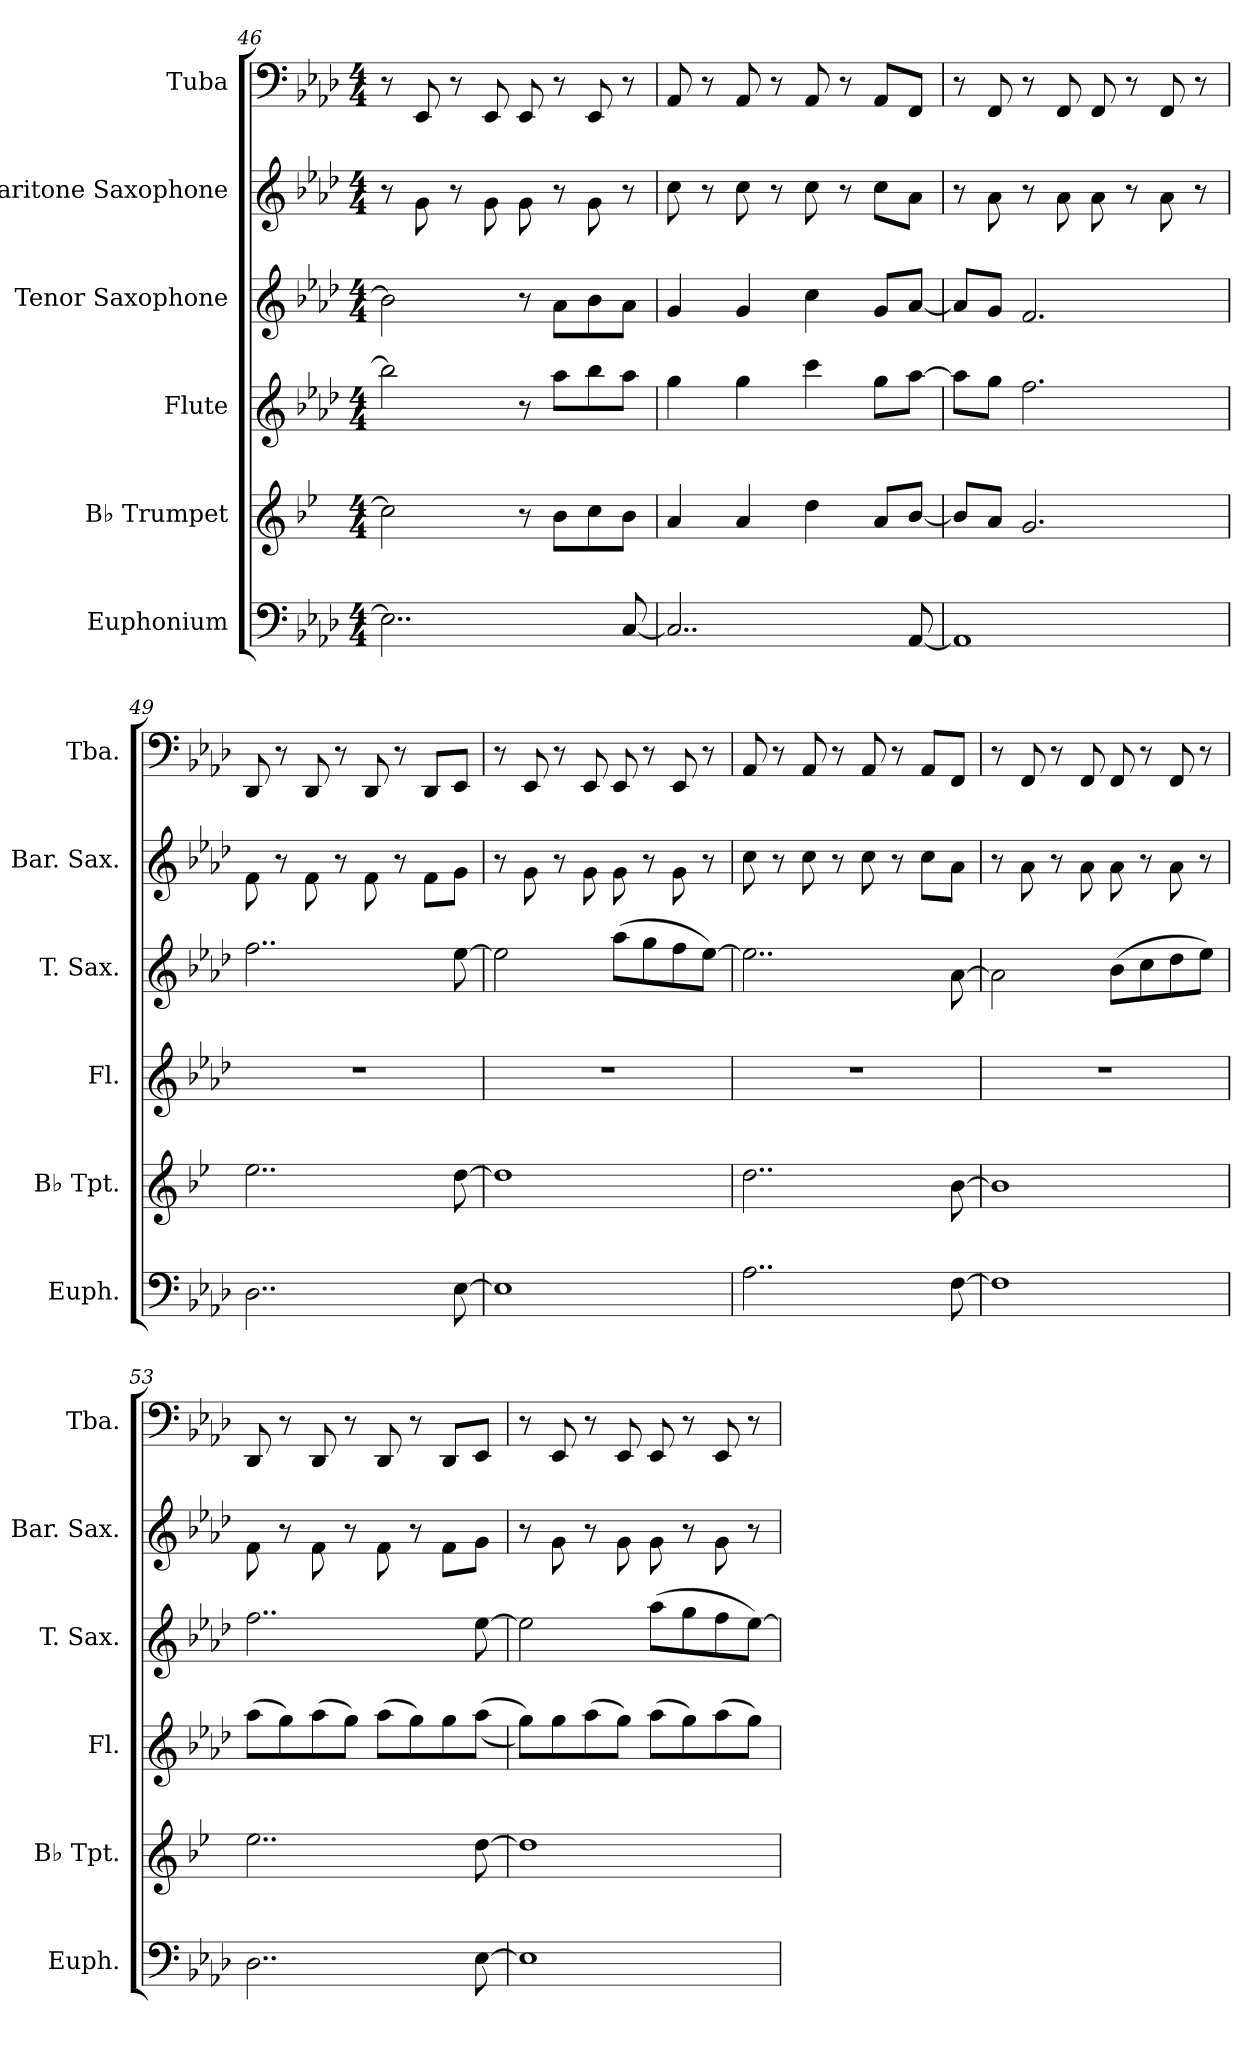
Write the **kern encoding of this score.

**kern	**kern	**kern	**kern	**kern	**kern
*part6	*part5	*part4	*part3	*part2	*part1
*staff6	*staff5	*staff4	*staff3	*staff2	*staff1
*I"Euphonium	*I"B♭ Trumpet	*I"Flute	*I"Tenor Saxophone	*I"Baritone Saxophone	*I"Tuba
*I'Euph.	*I'B♭ Tpt.	*I'Fl.	*I'T. Sax.	*I'Bar. Sax.	*I'Tba.
!!LO:PB:g=z
*clefF4	*clefG2	*clefG2	*clefG2	*clefG2	*clefF4
*	*ITrd1c2	*	*ITrd8c14	*ITrd12c21	*
*k[b-e-a-d-]	*k[b-e-a-d-]	*k[b-e-a-d-]	*k[b-e-a-d-]	*k[b-e-a-d-]	*k[b-e-a-d-]
*M4/4	*M4/4	*M4/4	*M4/4	*M4/4	*M4/4
=46	=46	=46	=46	=46	=46
2..E-\]	2b-\]	2bb-\]	2B-\]	8r	8r
.	.	.	.	8G\	8EE-/
.	.	.	.	8r	8r
.	.	.	.	8G\	8EE-/
.	8r	8r	8r	8G\	8EE-/
.	8a-\L	8aa-\L	8A-\L	8r	8r
.	8b-\	8bb-\	8B-\	8G\	8EE-/
[8C/	8a-\J	8aa-\J	8A-\J	8r	8r
=47	=47	=47	=47	=47	=47
2..C/]	4g/	4gg\	4G/	8c\	8AA-/
.	.	.	.	8r	8r
.	4g/	4gg\	4G/	8c\	8AA-/
.	.	.	.	8r	8r
.	4cc\	4ccc\	4c\	8c\	8AA-/
.	.	.	.	8r	8r
.	8g/L	8gg\L	8G/L	8c\L	8AA-/L
[8AA-/	[8a-/J	[8aa-\J	[8A-/J	8A-\J	8FF/J
=48	=48	=48	=48	=48	=48
1AA-]	8a-/L]	8aa-\L]	8A-/L]	8r	8r
.	8g/J	8gg\J	8G/J	8A-\	8FF/
.	2.f/	2.ff\	2.F/	8r	8r
.	.	.	.	8A-\	8FF/
.	.	.	.	8A-\	8FF/
.	.	.	.	8r	8r
.	.	.	.	8A-\	8FF/
.	.	.	.	8r	8r
=49	=49	=49	=49	=49	=49
2..D-\	2..dd-\	1r	2..f\	8F\	8DD-/
.	.	.	.	8r	8r
.	.	.	.	8F\	8DD-/
.	.	.	.	8r	8r
.	.	.	.	8F\	8DD-/
.	.	.	.	8r	8r
.	.	.	.	8F\L	8DD-/L
[8E-\	[8cc\	.	[8e-\	8G\J	8EE-/J
!!LO:LB:g=z
=50	=50	=50	=50	=50	=50
1E-]	1cc]	1r	2e-\]	8r	8r
.	.	.	.	8G\	8EE-/
.	.	.	.	8r	8r
.	.	.	.	8G\	8EE-/
.	.	.	(8a-\L	8G\	8EE-/
.	.	.	8g\	8r	8r
.	.	.	8f\	8G\	8EE-/
.	.	.	[8e-\J)	8r	8r
=51	=51	=51	=51	=51	=51
2..A-\	2..cc\	1r	2..e-\]	8c\	8AA-/
.	.	.	.	8r	8r
.	.	.	.	8c\	8AA-/
.	.	.	.	8r	8r
.	.	.	.	8c\	8AA-/
.	.	.	.	8r	8r
.	.	.	.	8c\L	8AA-/L
[8F\	[8a-\	.	[8A-\	8A-\J	8FF/J
=52	=52	=52	=52	=52	=52
1F]	1a-]	1r	2A-\]	8r	8r
.	.	.	.	8A-\	8FF/
.	.	.	.	8r	8r
.	.	.	.	8A-\	8FF/
.	.	.	(8B-\L	8A-\	8FF/
.	.	.	8c\	8r	8r
.	.	.	8d-\	8A-\	8FF/
.	.	.	8e-\J)	8r	8r
=53	=53	=53	=53	=53	=53
2..D-\	2..dd-\	(8aa-\L	2..f\	8F\	8DD-/
.	.	8gg\)	.	8r	8r
.	.	(8aa-\	.	8F\	8DD-/
.	.	8gg\J)	.	8r	8r
.	.	(8aa-\L	.	8F\	8DD-/
.	.	8gg\)	.	8r	8r
.	.	8gg\	.	8F\L	8DD-/L
[8E-\	[8cc\	((8aa-\J	[8e-\	8G\J	8EE-/J
!!LO:PB:g=z
=54	=54	=54	=54	=54	=54
1E-]	1cc]	8gg\L))	2e-\]	8r	8r
.	.	8gg\	.	8G\	8EE-/
.	.	(8aa-\	.	8r	8r
.	.	8gg\J)	.	8G\	8EE-/
.	.	(8aa-\L	(8a-\L	8G\	8EE-/
.	.	8gg\)	8g\	8r	8r
.	.	(8aa-\	8f\	8G\	8EE-/
.	.	8gg\J)	[8e-\J)	8r	8r
=	=	=	=	=	=
*-	*-	*-	*-	*-	*-
